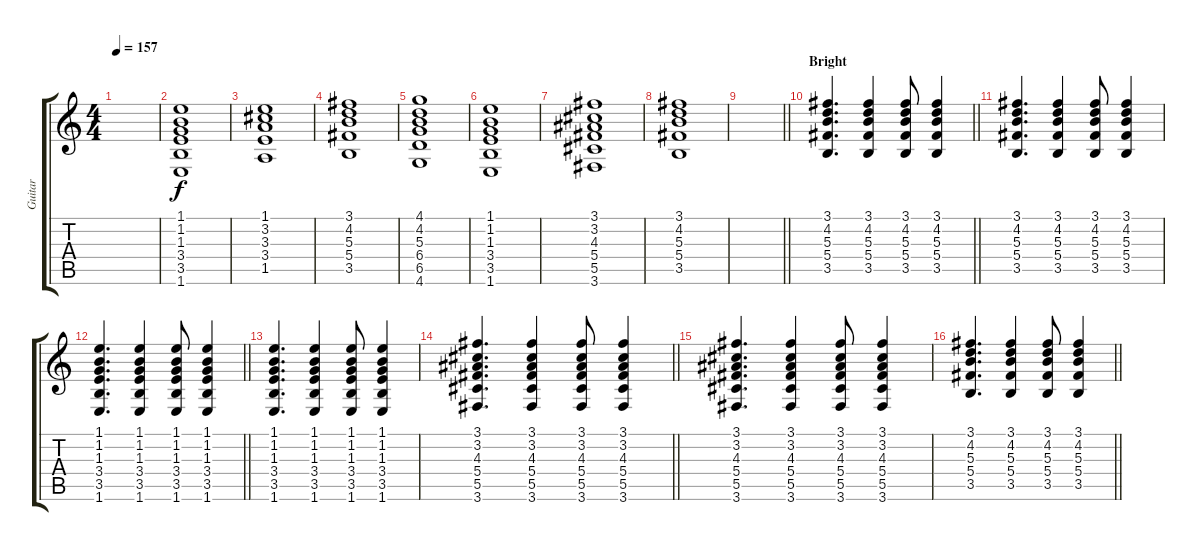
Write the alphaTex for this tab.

\track ("Guitar" "Guitar") {instrument overdrivenguitar}
\staff {score tabs}
\tuning (Eb4 Bb3 Gb3 Db3 Ab2 Eb2) {hide}
\ts (4 4)
\tempo 157
\clef g2
\ks c
|
(1.1 1.2 1.3 3.4 3.5 1.6).1 |
(1.1 3.2 3.3 3.4 1.5).1 |
(3.1 4.2 5.3 5.4 3.5).1 |
(4.1 4.2 5.3 6.4 6.5 4.6).1 |
(1.1 1.2 1.3 3.4 3.5 1.6).1 |
(3.1 3.2 4.3 5.4 5.5 3.6).1 |
(3.1 4.2 5.3 5.4 3.5).1 |
\barLineRight lightlight
|
\section ("" "Bright")
\barLineRight lightlight
(3.1 4.2 5.3 5.4 3.5).4{d} (3.1 4.2 5.3 5.4 3.5).4 (3.1 4.2 5.3 5.4 3.5).8 (3.1 4.2 5.3 5.4 3.5).4 |
\section ("" "")
(3.1 4.2 5.3 5.4 3.5).4{d} (3.1 4.2 5.3 5.4 3.5).4 (3.1 4.2 5.3 5.4 3.5).8 (3.1 4.2 5.3 5.4 3.5).4 |
\barLineRight lightlight
(1.1 1.2 1.3 3.4 3.5 1.6).4{d} (1.1 1.2 1.3 3.4 3.5 1.6).4 (1.1 1.2 1.3 3.4 3.5 1.6).8 (1.1 1.2 1.3 3.4 3.5 1.6).4 |
(1.1 1.2 1.3 3.4 3.5 1.6).4{d} (1.1 1.2 1.3 3.4 3.5 1.6).4 (1.1 1.2 1.3 3.4 3.5 1.6).8 (1.1 1.2 1.3 3.4 3.5 1.6).4 |
\barLineRight lightlight
(3.1 3.2 4.3 5.4 5.5 3.6).4{d} (3.1 3.2 4.3 5.4 5.5 3.6).4 (3.1 3.2 4.3 5.4 5.5 3.6).8 (3.1 3.2 4.3 5.4 5.5 3.6).4 |
(3.1 3.2 4.3 5.4 5.5 3.6).4{d} (3.1 3.2 4.3 5.4 5.5 3.6).4 (3.1 3.2 4.3 5.4 5.5 3.6).8 (3.1 3.2 4.3 5.4 5.5 3.6).4 |
\barLineRight lightlight
(3.1 4.2 5.3 5.4 3.5).4{d} (3.1 4.2 5.3 5.4 3.5).4 (3.1 4.2 5.3 5.4 3.5).8 (3.1 4.2 5.3 5.4 3.5).4
